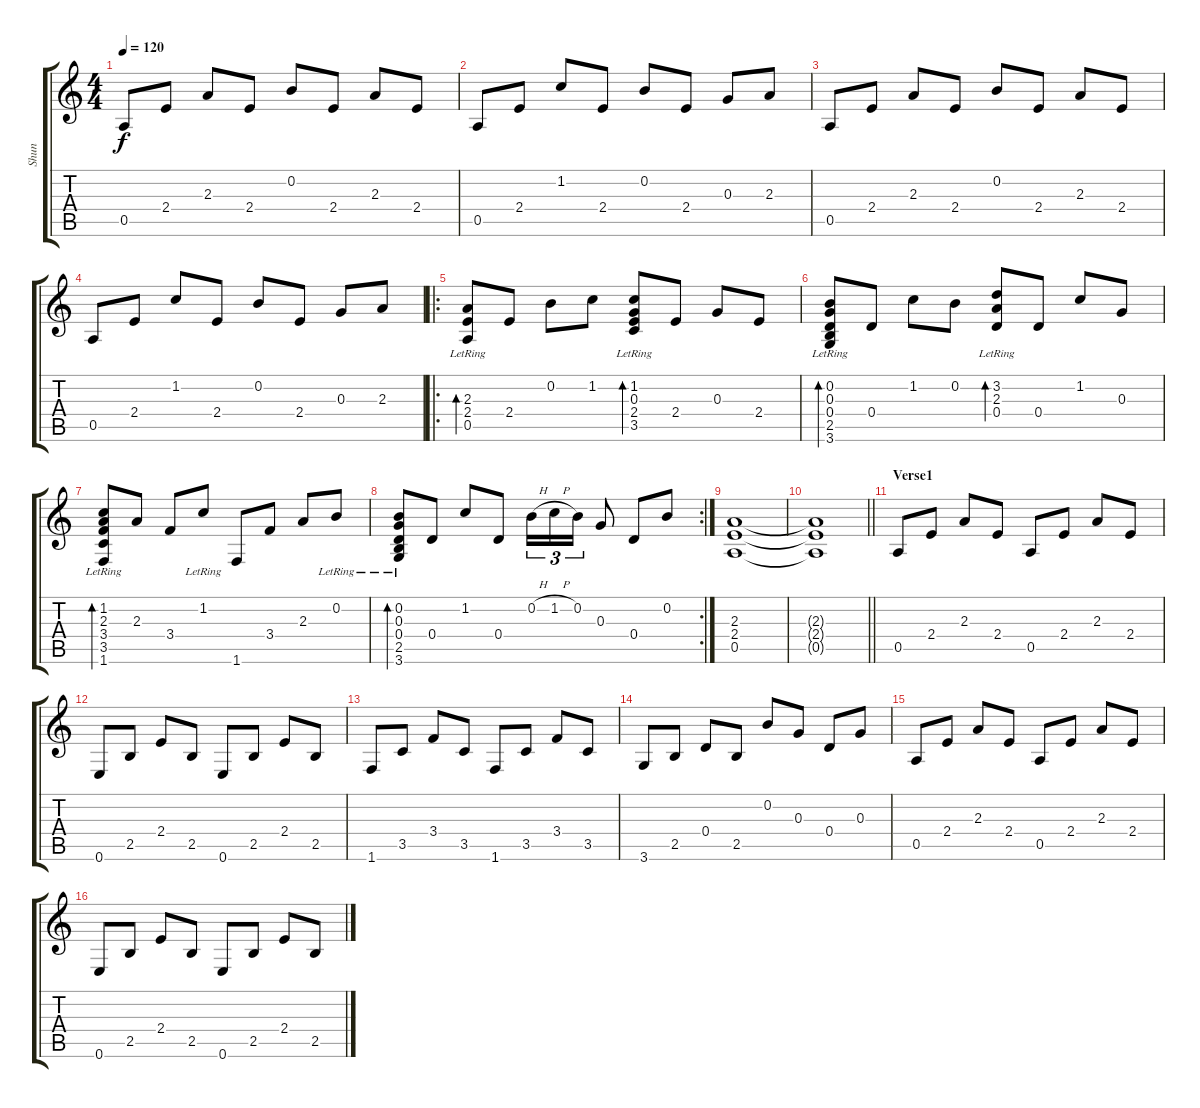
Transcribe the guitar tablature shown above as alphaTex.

\track ("Shun" "Shun") {instrument acousticguitarsteel}
\staff {score tabs}
\tuning (E4 B3 G3 D3 A2 E2) {hide}
\ts (4 4)
\tempo 120
\clef g2
\ks c
0.5.8{dy f} 2.4.8 2.3.8 2.4.8 0.2.8 2.4.8 2.3.8 2.4.8 |
0.5.8 2.4.8 1.2.8 2.4.8 0.2.8 2.4.8 0.3.8 2.3.8 |
0.5.8 2.4.8 2.3.8 2.4.8 0.2.8 2.4.8 2.3.8 2.4.8 |
0.5.8 2.4.8 1.2.8 2.4.8 0.2.8 2.4.8 0.3.8 2.3.8 |
\ro
(2.3{lr} 2.4{lr} 0.5{lr}).8{bd 30} 2.4.8 0.2.8 1.2.8 (1.2{lr} 0.3{lr} 2.4{lr} 3.5).8{bd 30} 2.4.8 0.3.8 2.4.8 |
(0.2{lr} 0.3{lr} 0.4{lr} 2.5 3.6{lr}).8{bd 30} 0.4.8 1.2.8 0.2.8 (3.2{lr} 2.3{lr} 0.4{lr}).8{bd 30} 0.4.8 1.2.8 0.3.8 |
(1.2{lr} 2.3{lr} 3.4{lr} 3.5{lr} 1.6{lr}).8{bd 30} 2.3.8 3.4.8 1.2{lr}.8 1.6.8 3.4.8 2.3.8 0.2{lr}.8 |
\rc 2
(0.2{lr} 0.3{lr} 0.4{lr} 2.5{lr} 3.6{lr}).8{bd 30} 0.4.8 1.2.8 0.4.8 0.2{h}.16{tu (3 2)} 1.2{h}.16{tu (3 2)} 0.2.16{tu (3 2)} 0.3.8 0.4.8 0.2.8 |
(2.3 2.4 0.5).1 |
\barLineRight lightlight
(2.3{t} 2.4{t} 0.5{t}).1 |
\section ("" "Verse1")
0.5.8 2.4.8 2.3.8 2.4.8 0.5.8 2.4.8 2.3.8 2.4.8 |
0.6.8 2.5.8 2.4.8 2.5.8 0.6.8 2.5.8 2.4.8 2.5.8 |
1.6.8 3.5.8 3.4.8 3.5.8 1.6.8 3.5.8 3.4.8 3.5.8 |
3.6.8 2.5.8 0.4.8 2.5.8 0.2.8 0.3.8 0.4.8 0.3.8 |
0.5.8 2.4.8 2.3.8 2.4.8 0.5.8 2.4.8 2.3.8 2.4.8 |
0.6.8 2.5.8 2.4.8 2.5.8 0.6.8 2.5.8 2.4.8 2.5.8
